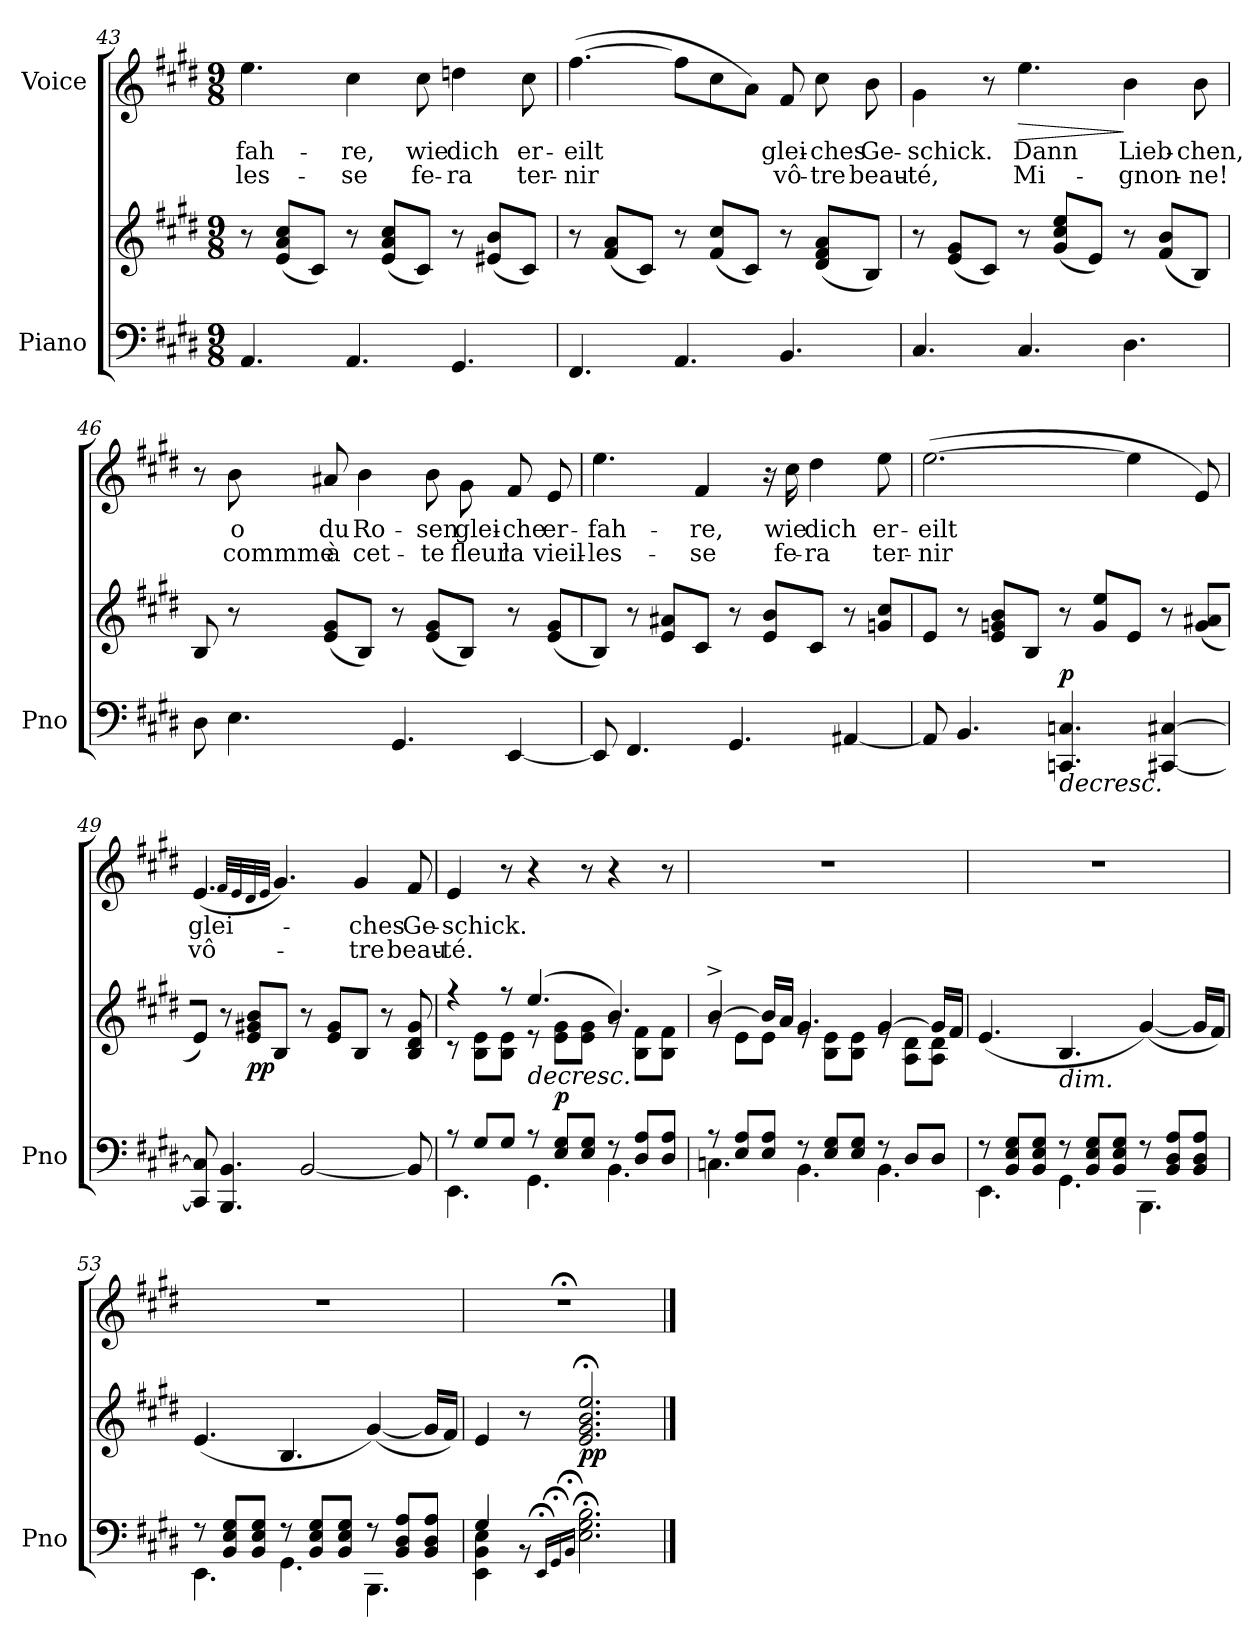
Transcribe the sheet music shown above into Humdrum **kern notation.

**kern	**kern	**dynam	**kern	**text	**text	**dynam
*part2	*part2	*part2	*part1	*part1	*part1	*part1
*staff3	*staff2	*staff2/3	*staff1	*staff1	*staff1	*staff1
*I"Piano	*	*	*I"Voice	*	*	*
*I'Pno	*	*	*	*	*	*
!!LO:LB:g=z
*clefF4	*clefG2	*	*clefG2	*	*	*
*k[f#c#g#d#]	*k[f#c#g#d#]	*	*k[f#c#g#d#]	*	*	*
*M9/8	*M9/8	*	*M9/8	*	*	*
=43	=43	=43	=43	=43	=43	=43
!	!	!	!	!LO:LY:b	!LO:LY:b	!
4.AA/	8r	.	4.ee\	-fah-	-les-	.
.	(<8e/ 8a/ 8cc#/L	.	.	.	.	.
.	8c#/J)	.	.	.	.	.
!	!	!	!	!LO:LY:b	!LO:LY:b	!
4.AA/	8r	.	4cc#\	-re,	-se	.
.	(<8e/ 8a/ 8cc#/L	.	.	.	.	.
!	!	!	!	!LO:LY:b	!LO:LY:b	!
.	8c#/J)	.	8cc#\	wie	fe-	.
!	!	!	!	!LO:LY:b	!LO:LY:b	!
4.GG#/	8r	.	4ddn\	dich	-ra	.
.	(<8e#X/ 8b/L	.	.	.	.	.
!	!	!	!	!LO:LY:b	!LO:LY:b	!
.	8c#/J)	.	8cc#\	er-	ter-	.
=44	=44	=44	=44	=44	=44	=44
!	!	!	!	!LO:LY:b	!LO:LY:b	!
4.FF#/	8r	.	(>[4.ff#\	-eilt	-nir	.
.	(<8f#/ 8a/L	.	.	.	.	.
.	8c#/J)	.	.	.	.	.
4.AA/	8r	.	8ff#\L]	.	.	.
.	(<8f#/ 8cc#/L	.	8cc#\	.	.	.
.	8c#/J)	.	8a\J)	.	.	.
!	!	!	!	!LO:LY:b	!LO:LY:b	!
4.BB/	8r	.	8f#/	glei-	vô-	.
!	!	!	!	!LO:LY:b	!LO:LY:b	!
.	(<8d#/ 8f#/ 8a/L	.	8cc#\	-ches	-tre	.
!	!	!	!	!LO:LY:b	!LO:LY:b	!
.	8B/J)	.	8b\	Ge-	beau-	.
=45	=45	=45	=45	=45	=45	=45
!	!	!	!	!LO:LY:b	!LO:LY:b	!
4.C#/	8r	.	4g#\	-schick.	-té,	.
.	(<8e/ 8g#/L	.	.	.	.	.
.	8c#/J)	.	8r	.	.	.
!	!	!	!	!LO:LY:b	!LO:LY:b	!LO:HP:b
4.C#/	8r	.	4.ee\	Dann	Mi-	>
.	(<8g#/ 8cc#/ 8ee/L	.	.	.	.	.
.	8e/J)	.	.	.	.	.
!	!	!	!	!LO:LY:b	!LO:LY:b	!
4.D#\	8r	.	4b\	Lieb-	-gnon-	]
.	(<8f#/ 8b/L	.	.	.	.	.
!	!	!	!	!LO:LY:b	!LO:LY:b	!
.	8B/J)	.	8b\	-chen,	-ne!	.
!!LO:LB:g=z
=46	=46	=46	=46	=46	=46	=46
8D#\	8B/	.	8r	.	.	.
!	!	!	!	!LO:LY:b	!LO:LY:b	!
4.E\	8r	.	8b\	o	commme	.
!	!	!	!	!LO:LY:b	!LO:LY:b	!
.	(<8e/ 8g#/L	.	8a#X/	du	à	.
!	!	!	!	!LO:LY:b	!LO:LY:b	!
.	8B/J)	.	4b\	Ro-	cet-	.
4.GG#/	8r	.	.	.	.	.
!	!	!	!	!LO:LY:b	!LO:LY:b	!
.	(<8e/ 8g#/L	.	8b\	-sen	-te	.
!	!	!	!	!LO:LY:b	!LO:LY:b	!
.	8B/J)	.	8g#\	glei-	fleur	.
!	!	!	!	!LO:LY:b	!LO:LY:b	!
[4EE/	8r	.	8f#/	-che	la	.
!	!	!	!	!LO:LY:b	!LO:LY:b	!
.	(<8e/ 8g#/L	.	8e/	er-	vieil-	.
=47	=47	=47	=47	=47	=47	=47
!	!	!	!	!LO:LY:b	!LO:LY:b	!
8EE/]	8B/J)	.	4.ee\	-fah-	-les-	.
4.FF#/	8r	.	.	.	.	.
.	8e/ 8a#X/L	.	.	.	.	.
!	!	!	!	!LO:LY:b	!LO:LY:b	!
.	8c#/J	.	4f#/	-re,	-se	.
4.GG#/	8r	.	.	.	.	.
.	8e/ 8b/L	.	16r	.	.	.
!	!	!	!	!LO:LY:b	!LO:LY:b	!
.	.	.	16cc#\	wie	fe-	.
!	!	!	!	!LO:LY:b	!LO:LY:b	!
.	8c#/J	.	4dd#\	dich	-ra	.
[4AA#X/	8r	.	.	.	.	.
!	!	!	!	!LO:LY:b	!LO:LY:b	!
.	8gn/ 8cc#/L	.	8ee\	er-	ter-	.
=48	=48	=48	=48	=48	=48	=48
!	!	!	!	!LO:LY:b	!LO:LY:b	!
8AA#/]	8e/J	.	(>[2.ee\	-eilt	-nir	.
4.BB/	8r	.	.	.	.	.
.	8e/ 8gn/ 8b/L	.	.	.	.	.
.	8B/J	.	.	.	.	.
!	!	!LO:HP:b=2	!	!	!	!
!	!	!LO:DY:n=1:a=2	!	!	!	!
4.CCn/ 4.Cn/	8r	> p	.	.	.	.
.	8g/ 8ee/L	.	.	.	.	.
.	8e/J	.	4ee\]	.	.	.
[4CC#X/ [4C#X/	8r	.	.	.	.	.
.	(<8g/ 8a#X/L	.	8e/)	.	.	.
=49	=49	=49	=49	=49	=49	=49
!	!	!	!	!LO:LY:b	!LO:LY:b	!
8CC#/] 8C#/]	8e/J)	.	(<4.e/	glei-	vô-	.
4.BBB/ 4.BB/	8r	.	.	.	.	.
!	!	!LO:DY:b	!	!	!	!
.	8e/ 8g#X/ 8b/L	pp	.	.	.	.
.	.	.	32qf#/LLL	.	.	.
.	.	.	32qe/	.	.	.
.	.	.	32qd#/	.	.	.
.	.	.	32qe/JJJ	.	.	.
.	8B/J	.	4.g#/)	.	.	.
[2BB/	8r	.	.	.	.	.
.	8e/ 8g#/L	.	.	.	.	.
!	!	!	!	!LO:LY:b	!LO:LY:b	!
.	8B/J	.	4g#/	-ches	-tre	.
.	8r	.	.	.	.	.
!	!	!	!	!LO:LY:b	!LO:LY:b	!
8BB/]	8B/ 8d#/ 8g#/	.	8f#/	Ge-	beau-	.
!!LO:LB:g=z
=50	=50	=50	=50	=50	=50	=50
*^	*^	*	*	*	*	*
!	!	!	!	!	!	!LO:LY:b	!LO:LY:b	!
8r	4.EE\	4r	8r	.	4e/	-schick.	-té.	.
8G#/L	.	.	8B\ 8e\L	.	.	.	.	.
8G#/J	.	8r	8B\ 8e\J	.	8r	.	.	.
!	!	!	!	!LO:HP:b	!	!	!	!
8r	4.GG#\	(>4.ee/	8r	>	4r	.	.	.
!	!	!	!	!LO:DY:a=2	!	!	!	!
8E/ 8G#/L	.	.	8e\ 8g#\L	p	.	.	.	.
8E/ 8G#/J	.	.	8e\ 8g#\J	.	8r	.	.	.
8r	4.BB\	4.b/)	8rg	]	4r	.	.	.
8D#/ 8A/L	.	.	8B\ 8f#\L	.	.	.	.	.
8D#/ 8A/J	.	.	8B\ 8f#\J	.	8r	.	.	.
*v	*v	*	*	*	*	*	*	*
*	*v	*v	*	*	*	*	*
.	.	]	.	.	.	.
=51	=51	=51	=51	=51	=51	=51
*^	*^	*	*	*	*	*
8r	4.Cn\	[4b^/	8rg	.	8%9r	.	.	.
8E/ 8A/L	.	.	8e\L	.	.	.	.	.
8E/ 8A/J	.	16b/LL]	8e\J	.	.	.	.	.
.	.	16a/JJ	.	.	.	.	.	.
8r	4.BB\	4.g#/	8re	.	.	.	.	.
8E/ 8G#/L	.	.	8B\ 8e\L	.	.	.	.	.
8E/ 8G#/J	.	.	8B\ 8e\J	.	.	.	.	.
8r	4.BB\	[4g#/	8re	.	.	.	.	.
8D#/L	.	.	8A\ 8d#\L	.	.	.	.	.
8D#/J	.	16g#/LL]	8A\ 8d#\J	.	.	.	.	.
.	.	16f#/JJ	.	.	.	.	.	.
*	*	*v	*v	*	*	*	*	*
=52	=52	=52	=52	=52	=52	=52	=52
8r	4.EE\	(<4.e/	.	8%9r	.	.	.
8BB/ 8E/ 8G#/L	.	.	.	.	.	.	.
8BB/ 8E/ 8G#/J	.	.	.	.	.	.	.
!	!	!LO:TX:b:i:t=dim.	!	!	!	!	!
8r	4.GG#\	4.B/	.	.	.	.	.
8BB/ 8E/ 8G#/L	.	.	.	.	.	.	.
8BB/ 8E/ 8G#/J	.	.	.	.	.	.	.
8r	4.BBB\	(<[4g#/)	.	.	.	.	.
8BB/ 8D#/ 8A/L	.	.	.	.	.	.	.
8BB/ 8D#/ 8A/J	.	16g#/LL]	.	.	.	.	.
.	.	16f#/JJ)	.	.	.	.	.
=53	=53	=53	=53	=53	=53	=53	=53
8r	4.EE\	(<4.e/	.	8%9r	.	.	.
8BB/ 8E/ 8G#/L	.	.	.	.	.	.	.
8BB/ 8E/ 8G#/J	.	.	.	.	.	.	.
8r	4.GG#\	4.B/	.	.	.	.	.
8BB/ 8E/ 8G#/L	.	.	.	.	.	.	.
8BB/ 8E/ 8G#/J	.	.	.	.	.	.	.
8r	4.BBB\	(<[4g#/)	.	.	.	.	.
8BB/ 8D#/ 8A/L	.	.	.	.	.	.	.
8BB/ 8D#/ 8A/J	.	16g#/LL]	.	.	.	.	.
.	.	16f#/JJ)	.	.	.	.	.
=54	=54	=54	=54	=54	=54	=54	=54
4EE\ 4BB\ 4E\	4G#/	4e/	.	8%9r;<	.	.	.
8rBB	2..ryy	8r	.	.	.	.	.
16qEE;</LL	.	.	.	.	.	.	.
16qGG#;</	.	.	.	.	.	.	.
16qBB;</JJ	.	.	.	.	.	.	.
!	!	!	!LO:DY:b	!	!	!	!
2.E\;< 2.G#\;< 2.B\;<	.	2.e/;< 2.g#/;< 2.b/;< 2.ee/;<	pp	.	.	.	.
*v	*v	*	*	*	*	*	*
==	==	==	==	==	==	==
*-	*-	*-	*-	*-	*-	*-
